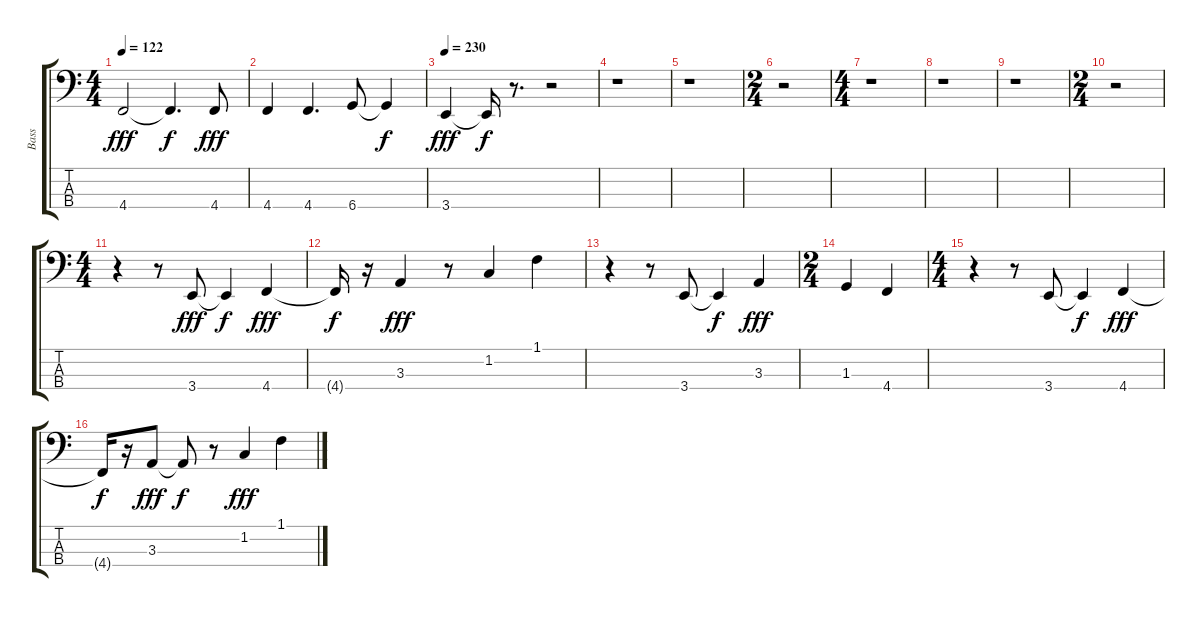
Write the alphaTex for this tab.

\track ("Bass" "Bass") {instrument electricbasspick}
\staff {score tabs}
\tuning (E2 B1 Gb1 Db1) {hide}
\ts (4 4)
\tempo 122
\clef f4
\ks c
4.4.2{dy fff} 4.4{t}.4{d dy f} 4.4.8{dy fff} |
4.4.4 4.4.4{d} 6.4.8 6.4{t}.4{dy f} |
\tempo 230
3.4.4{dy fff} 3.4{t}.16{dy f} r.8{d} r.2 |
r.1 |
r.1 |
\ts (2 4)
r.2 |
\ts (4 4)
r.1 |
r.1 |
r.1 |
\ts (2 4)
r.2 |
\ts (4 4)
r.4{instrument acousticbass} r.8 3.4.8{dy fff} 3.4{t}.4{dy f} 4.4.4{dy fff} |
4.4{t}.16{dy f} r.16 3.3.4{dy fff} r.8 1.2.4 1.1.4 |
r.4 r.8 3.4.8 3.4{t}.4{dy f} 3.3.4{dy fff} |
\ts (2 4)
1.3.4 4.4.4 |
\ts (4 4)
r.4 r.8 3.4.8 3.4{t}.4{dy f} 4.4.4{dy fff} |
4.4{t}.16{dy f} r.16 3.3.8{dy fff} 3.3{t}.8{dy f} r.8 1.2.4{dy fff} 1.1.4
